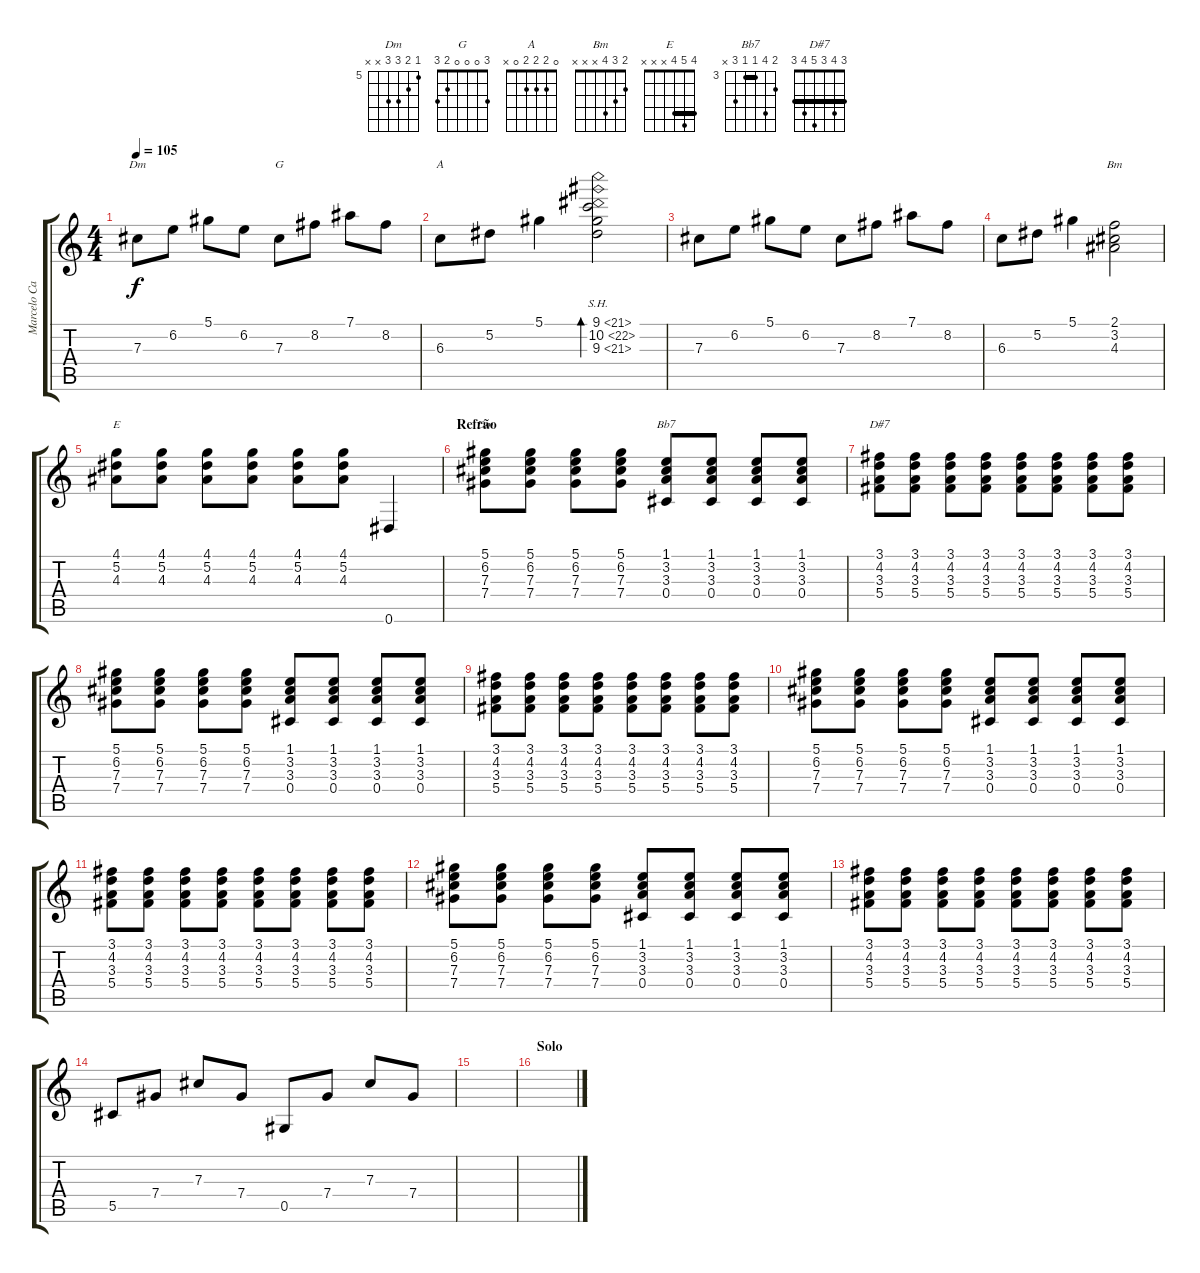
\track ("Marcelo Camelo (Guitar)" "Marcelo Ca") {instrument overdrivenguitar}
\staff {score tabs}
\tuning (Eb4 Bb3 Gb3 Db3 Ab2 Eb2) {hide}
\chord ("Dm" 1 3 2 0 x x)
\chord ("G" 3 0 0 0 2 3)
\chord ("A" 0 2 2 2 0 x)
\chord ("Bm" 2 3 4 x x x)
\chord ("E" 4 5 4 x x x) {barre 4}
\chord ("Dm" 5 6 7 7 x x) {firstfret 5}
\chord ("Bb7" 4 6 3 3 5 x) {firstfret 3 barre 3}
\chord ("D#7" 3 4 3 5 4 3) {barre 3}
\ts (4 4)
\tempo 105
\clef g2
\ks c
7.3.8{ch "Dm" dy f instrument electricguitarjazz} 6.2.8 5.1.8 6.2.8 7.3.8{ch "G"} 8.2.8 7.1.8 8.2.8 |
6.3.8{ch "A"} 5.2.8 5.1.4 (9.1{sh 12} 10.2{sh 12} 9.3{sh 12}).2{bd 240} |
7.3.8 6.2.8 5.1.8 6.2.8 7.3.8 8.2.8 7.1.8 8.2.8 |
6.3.8 5.2.8 5.1.4 (2.1 3.2 4.3).2{ch "Bm"} |
(4.1 5.2 4.3).8{ch "E"} (4.1 5.2 4.3).8 (4.1 5.2 4.3).8 (4.1 5.2 4.3).8 (4.1 5.2 4.3).8 (4.1 5.2 4.3).8 0.6.4 |
\section ("" "Refrão")
(5.1 6.2 7.3 7.4).8{ch "Dm" volume 12} (5.1 6.2 7.3 7.4).8 (5.1 6.2 7.3 7.4).8 (5.1 6.2 7.3 7.4).8 (1.1 3.2 3.3 0.4).8{ch "Bb7"} (1.1 3.2 3.3 0.4).8 (1.1 3.2 3.3 0.4).8 (1.1 3.2 3.3 0.4).8 |
(3.1 4.2 3.3 5.4).8{ch "D#7"} (3.1 4.2 3.3 5.4).8 (3.1 4.2 3.3 5.4).8 (3.1 4.2 3.3 5.4).8 (3.1 4.2 3.3 5.4).8 (3.1 4.2 3.3 5.4).8 (3.1 4.2 3.3 5.4).8 (3.1 4.2 3.3 5.4).8 |
(5.1 6.2 7.3 7.4).8 (5.1 6.2 7.3 7.4).8 (5.1 6.2 7.3 7.4).8 (5.1 6.2 7.3 7.4).8 (1.1 3.2 3.3 0.4).8 (1.1 3.2 3.3 0.4).8 (1.1 3.2 3.3 0.4).8 (1.1 3.2 3.3 0.4).8 |
(3.1 4.2 3.3 5.4).8 (3.1 4.2 3.3 5.4).8 (3.1 4.2 3.3 5.4).8 (3.1 4.2 3.3 5.4).8 (3.1 4.2 3.3 5.4).8 (3.1 4.2 3.3 5.4).8 (3.1 4.2 3.3 5.4).8 (3.1 4.2 3.3 5.4).8 |
(5.1 6.2 7.3 7.4).8 (5.1 6.2 7.3 7.4).8 (5.1 6.2 7.3 7.4).8 (5.1 6.2 7.3 7.4).8 (1.1 3.2 3.3 0.4).8 (1.1 3.2 3.3 0.4).8 (1.1 3.2 3.3 0.4).8 (1.1 3.2 3.3 0.4).8 |
(3.1 4.2 3.3 5.4).8 (3.1 4.2 3.3 5.4).8 (3.1 4.2 3.3 5.4).8 (3.1 4.2 3.3 5.4).8 (3.1 4.2 3.3 5.4).8 (3.1 4.2 3.3 5.4).8 (3.1 4.2 3.3 5.4).8 (3.1 4.2 3.3 5.4).8 |
(5.1 6.2 7.3 7.4).8 (5.1 6.2 7.3 7.4).8 (5.1 6.2 7.3 7.4).8 (5.1 6.2 7.3 7.4).8 (1.1 3.2 3.3 0.4).8 (1.1 3.2 3.3 0.4).8 (1.1 3.2 3.3 0.4).8 (1.1 3.2 3.3 0.4).8 |
(3.1 4.2 3.3 5.4).8 (3.1 4.2 3.3 5.4).8 (3.1 4.2 3.3 5.4).8 (3.1 4.2 3.3 5.4).8 (3.1 4.2 3.3 5.4).8 (3.1 4.2 3.3 5.4).8 (3.1 4.2 3.3 5.4).8 (3.1 4.2 3.3 5.4).8 |
5.5.8 7.4.8 7.3.8 7.4.8 0.5.8 7.4.8 7.3.8 7.4.8 |
|
\section ("" "Solo")
